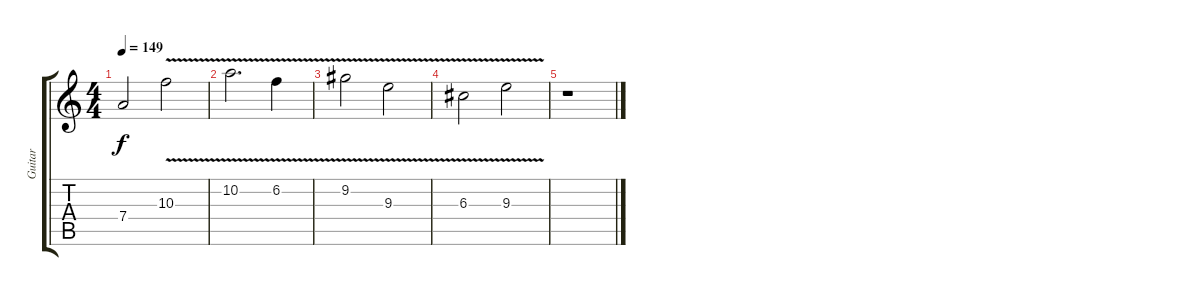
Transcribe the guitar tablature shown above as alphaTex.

\track ("Guitar" "Guitar") {instrument overdrivenguitar}
\staff {score tabs}
\tuning (E4 B3 G3 D3 A2 D2) {hide}
\ts (4 4)
\tempo 149
\clef g2
\ks c
7.4.2{dy f} 10.3{v}.2 |
10.2{v}.2{d} 6.2{v}.4 |
9.2{v}.2 9.3{v}.2 |
6.3{v}.2 9.3{v}.2 |
r.1
